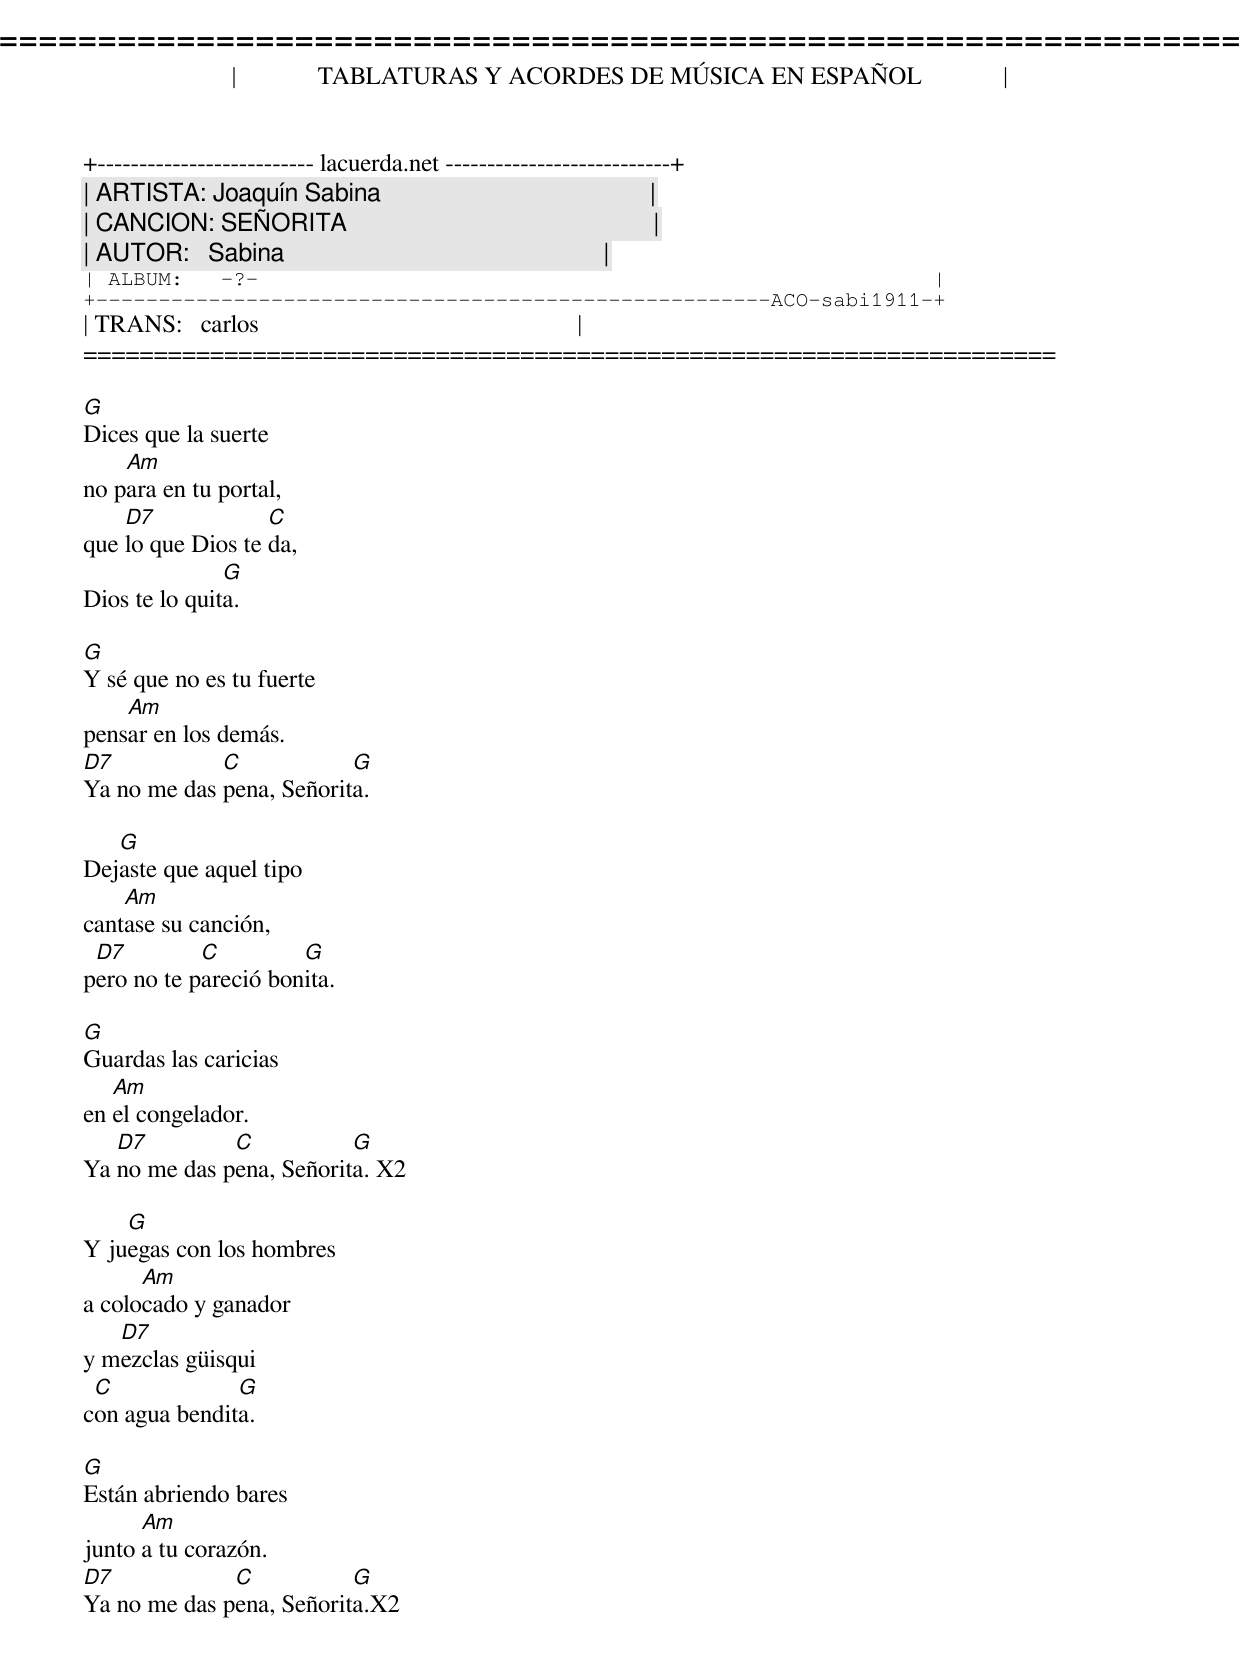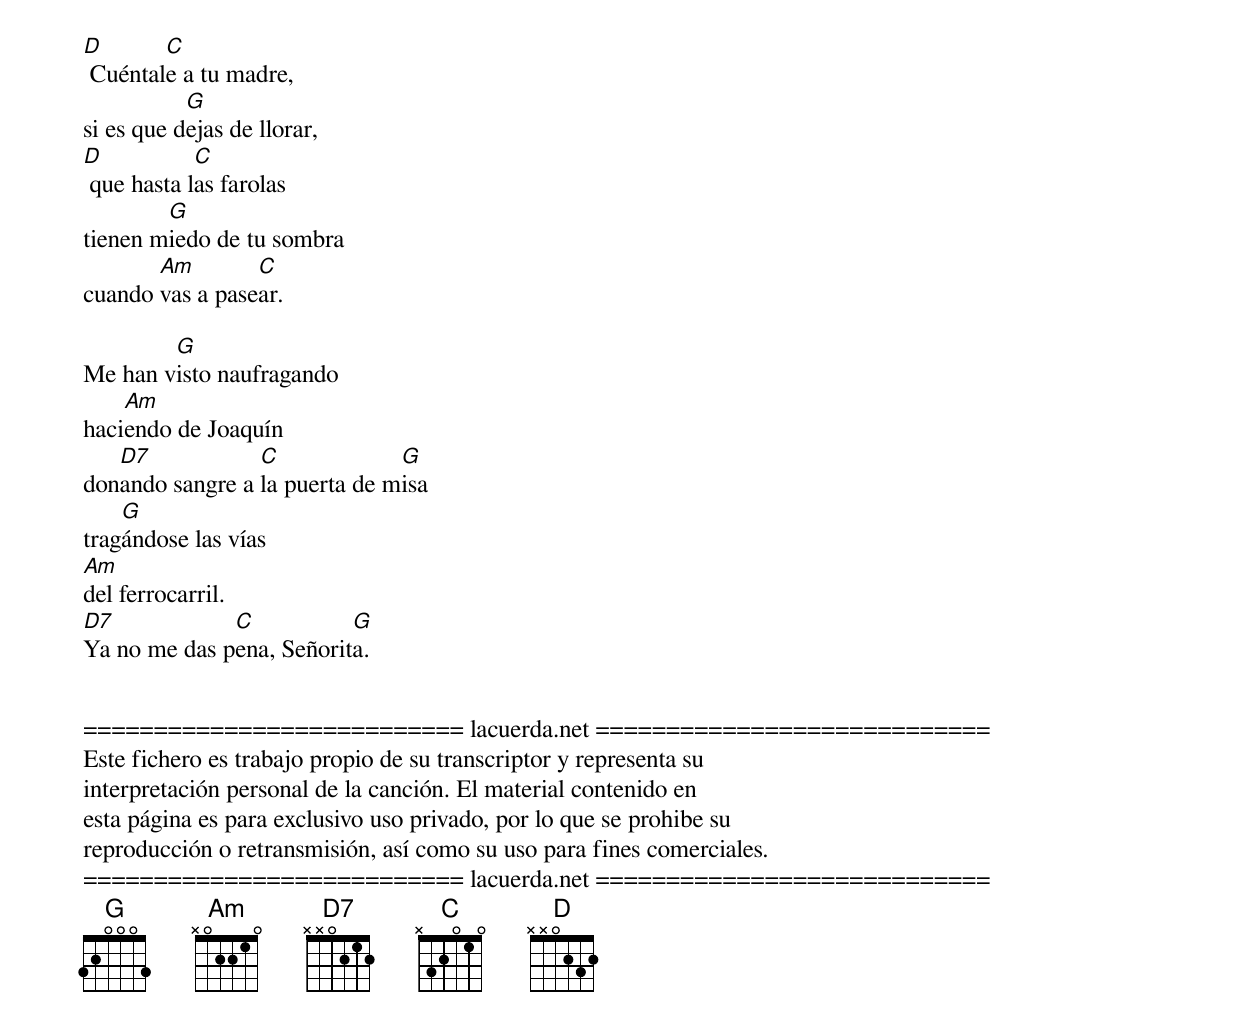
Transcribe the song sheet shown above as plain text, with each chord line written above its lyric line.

=====================================================================
|             TABLATURAS Y ACORDES DE MÚSICA EN ESPAÑOL             |
+-------------------------- lacuerda.net ---------------------------+
| ARTISTA: Joaquín Sabina                                           |
| CANCION: SEÑORITA                                                 |
| AUTOR:   Sabina                                                   |
| ALBUM:   -?-                                                      |
+------------------------------------------------------ACO-sabi1911-+
| TRANS:   carlos                                                   |
=====================================================================

G
Dices que la suerte
    Am
no para en tu portal,
    D7             C
que lo que Dios te da,
               G
Dios te lo quita.

G
Y sé que no es tu fuerte
    Am
pensar en los demás.
D7           C            G
Ya no me das pena, Señorita.

   G
Dejaste que aquel tipo
    Am
cantase su canción,
 D7         C         G
pero no te pareció bonita.

G
Guardas las caricias
   Am
en el congelador.
   D7         C           G
Ya no me das pena, Señorita. X2

    G
Y juegas con los hombres
      Am
a colocado y ganador
   D7
y mezclas güisqui
 C             G
con agua bendita.

G
Están abriendo bares
      Am
junto a tu corazón.
D7            C           G
Ya no me das pena, Señorita.X2

D       C
 Cuéntale a tu madre,
           G
si es que dejas de llorar,
D           C
 que hasta las farolas
        G
tienen miedo de tu sombra
       Am        C
cuando vas a pasear.

        G
Me han visto naufragando
    Am
haciendo de Joaquín
   D7            C             G
donando sangre a la puerta de misa
    G
tragándose las vías
Am
del ferrocarril.
D7            C           G
Ya no me das pena, Señorita.


=========================== lacuerda.net ============================
Este fichero es trabajo propio de su transcriptor y representa su
interpretación personal de la canción. El material contenido en
esta página es para exclusivo uso privado, por lo que se prohibe su
reproducción o retransmisión, así como su uso para fines comerciales.
=========================== lacuerda.net ============================
